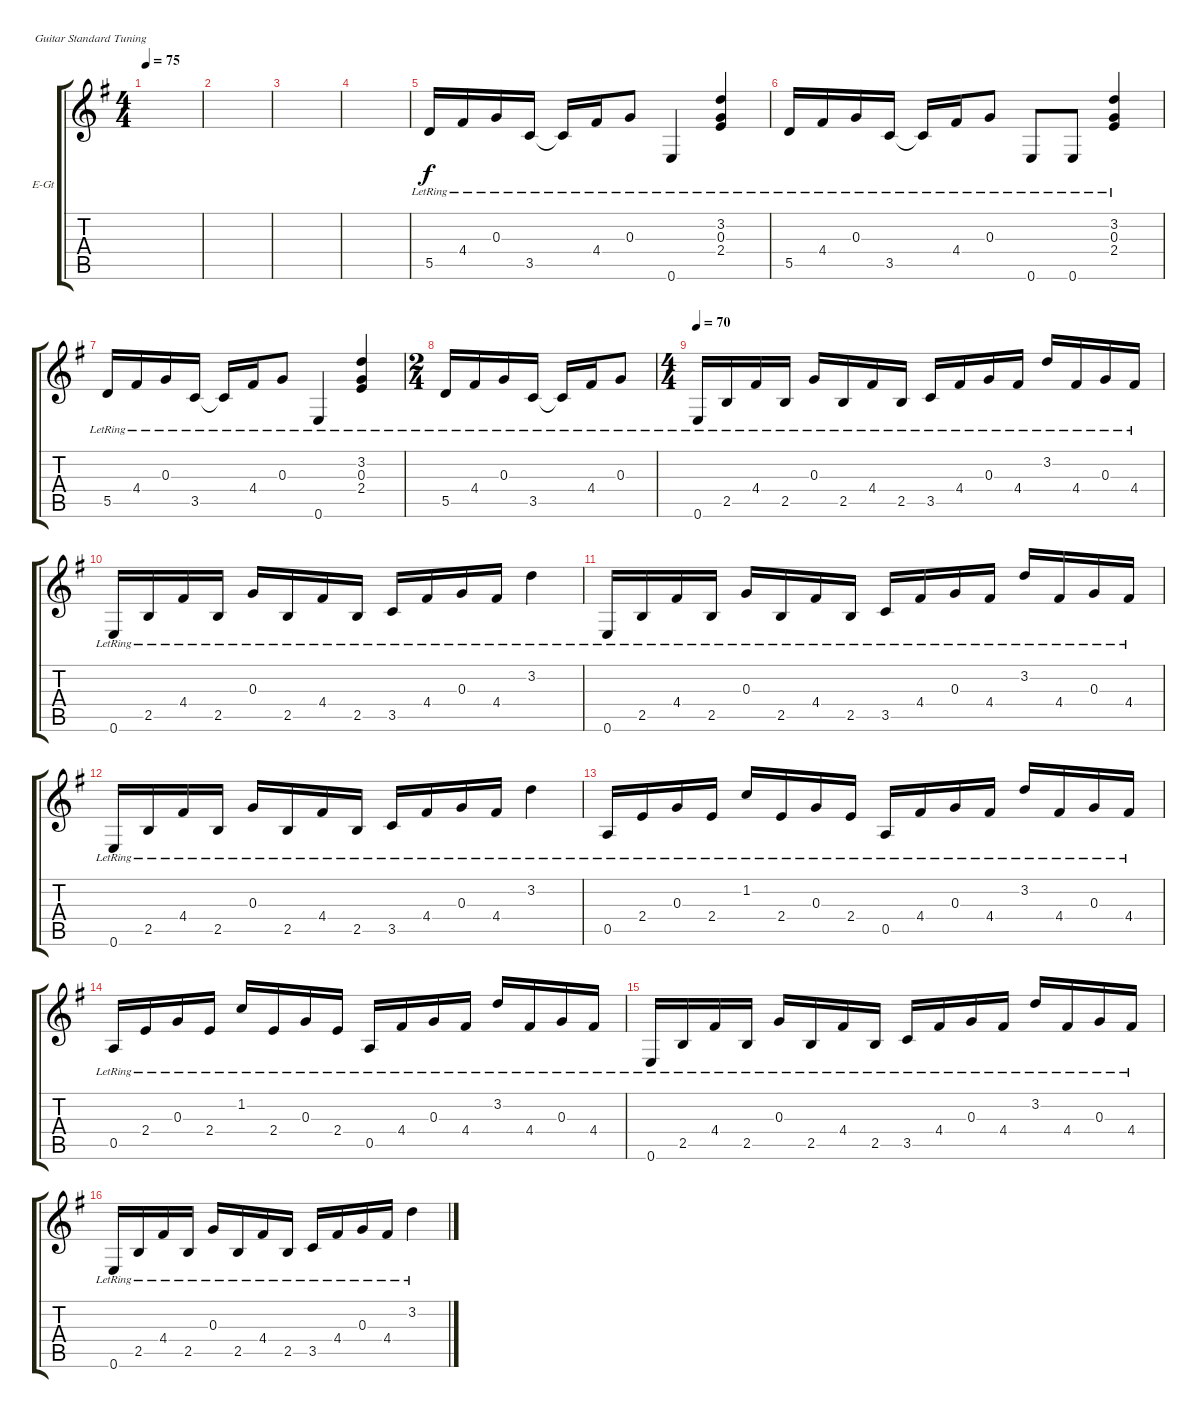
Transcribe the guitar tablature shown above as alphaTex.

\bracketExtendMode groupsimilarinstruments
\firstSystemTrackNameOrientation horizontal
\otherSystemsTrackNameOrientation horizontal
\track ("Dave Clean" "E-Gt") {instrument electricguitarclean}
\staff {score tabs}
\tuning (E4 B3 G3 D3 A2 E2)
\ts (4 4)
\tempo 75
\clef g2
\scale
0.333333
\ks eminor
|
\scale
0.333333 |
\scale
0.333333 |
\scale
0.333333 |
\scale
0.333333 5.5{lr}.16 4.4{lr}.16 0.3{lr}.16 3.5{lr}.16 3.5{lr t}.16 4.4{lr}.16 0.3{lr}.8 0.6{lr}.4 (3.2{lr} 0.3{lr} 2.4{lr}).4 |
\scale
0.333333 5.5{lr}.16 4.4{lr}.16 0.3{lr}.16 3.5{lr}.16 3.5{lr t}.16 4.4{lr}.16 0.3{lr}.8 0.6{lr}.8 0.6{lr}.8 (3.2{lr} 0.3{lr} 2.4{lr}).4 |
\scale
0.333333 5.5{lr}.16 4.4{lr}.16 0.3{lr}.16 3.5{lr}.16 3.5{lr t}.16 4.4{lr}.16 0.3{lr}.8 0.6{lr}.4 (3.2{lr} 0.3{lr} 2.4{lr}).4 |
\ts (2 4)
\beaming (8 2 2)
\scale
0.404389 5.5{lr}.16 4.4{lr}.16 0.3{lr}.16 3.5{lr}.16 3.5{lr t}.16 4.4{lr}.16 0.3{lr}.8 |
\ts (4 4)
\beaming (8 2 2 2 2)
\tempo 70
\scale
0.404389 0.6{lr}.16 2.5{lr}.16 4.4{lr}.16 2.5{lr}.16 0.3{lr}.16 2.5{lr}.16 4.4{lr}.16 2.5{lr}.16 3.5{lr}.16 4.4{lr}.16 0.3{lr}.16 4.4{lr}.16 3.2{lr}.16 4.4{lr}.16 0.3{lr}.16 4.4{lr}.16 |
\scale
0.191223 0.6{lr}.16 2.5{lr}.16 4.4{lr}.16 2.5{lr}.16 0.3{lr}.16 2.5{lr}.16 4.4{lr}.16 2.5{lr}.16 3.5{lr}.16 4.4{lr}.16 0.3{lr}.16 4.4{lr}.16 3.2{lr}.4 |
\scale
0.333333 0.6{lr}.16 2.5{lr}.16 4.4{lr}.16 2.5{lr}.16 0.3{lr}.16 2.5{lr}.16 4.4{lr}.16 2.5{lr}.16 3.5{lr}.16 4.4{lr}.16 0.3{lr}.16 4.4{lr}.16 3.2{lr}.16 4.4{lr}.16 0.3{lr}.16 4.4{lr}.16 |
\scale
0.333333 0.6{lr}.16 2.5{lr}.16 4.4{lr}.16 2.5{lr}.16 0.3{lr}.16 2.5{lr}.16 4.4{lr}.16 2.5{lr}.16 3.5{lr}.16 4.4{lr}.16 0.3{lr}.16 4.4{lr}.16 3.2{lr}.4 |
\scale
0.333333 0.5{lr}.16 2.4{lr}.16 0.3{lr}.16 2.4{lr}.16 1.2{lr}.16 2.4{lr}.16 0.3{lr}.16 2.4{lr}.16 0.5{lr}.16 4.4{lr}.16 0.3{lr}.16 4.4{lr}.16 3.2{lr}.16 4.4{lr}.16 0.3{lr}.16 4.4{lr}.16 |
\scale
0.333333 0.5{lr}.16 2.4{lr}.16 0.3{lr}.16 2.4{lr}.16 1.2{lr}.16 2.4{lr}.16 0.3{lr}.16 2.4{lr}.16 0.5{lr}.16 4.4{lr}.16 0.3{lr}.16 4.4{lr}.16 3.2{lr}.16 4.4{lr}.16 0.3{lr}.16 4.4{lr}.16 |
\scale
0.333333 0.6{lr}.16 2.5{lr}.16 4.4{lr}.16 2.5{lr}.16 0.3{lr}.16 2.5{lr}.16 4.4{lr}.16 2.5{lr}.16 3.5{lr}.16 4.4{lr}.16 0.3{lr}.16 4.4{lr}.16 3.2{lr}.16 4.4{lr}.16 0.3{lr}.16 4.4{lr}.16 |
\scale
0.333333 0.6{lr}.16 2.5{lr}.16 4.4{lr}.16 2.5{lr}.16 0.3{lr}.16 2.5{lr}.16 4.4{lr}.16 2.5{lr}.16 3.5{lr}.16 4.4{lr}.16 0.3{lr}.16 4.4{lr}.16 3.2{lr}.4
